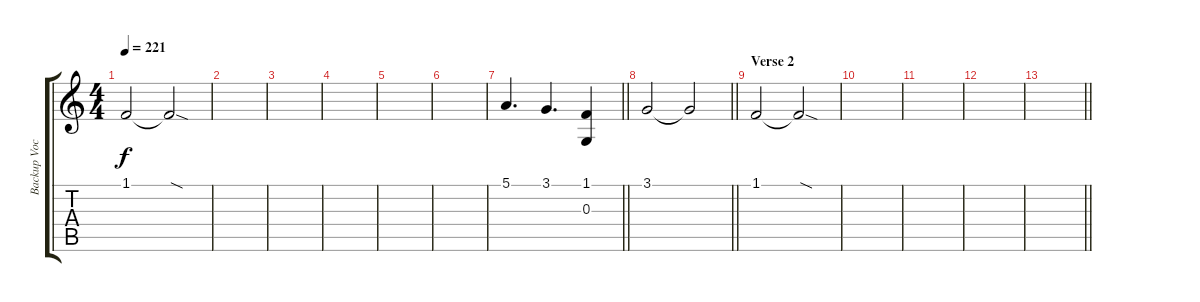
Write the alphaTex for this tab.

\track ("Backup Vocals" "Backup Voc") {instrument lead1square}
\staff {score tabs}
\tuning (E4 B3 G3 D3 A2 E2) {hide}
\ts (4 4)
\tempo 221
\clef g2
\ks c
1.1.2{dy f} 1.1{sod t}.2 |
|
|
|
|
|
\barLineRight lightlight
5.1.4{d} 3.1.4{d} (1.1 0.3).4 |
\barLineRight lightlight
3.1.2 3.1{t}.2 |
\section ("" "Verse 2")
1.1.2 1.1{sod t}.2 |
|
|
|
\barLineRight lightlight
